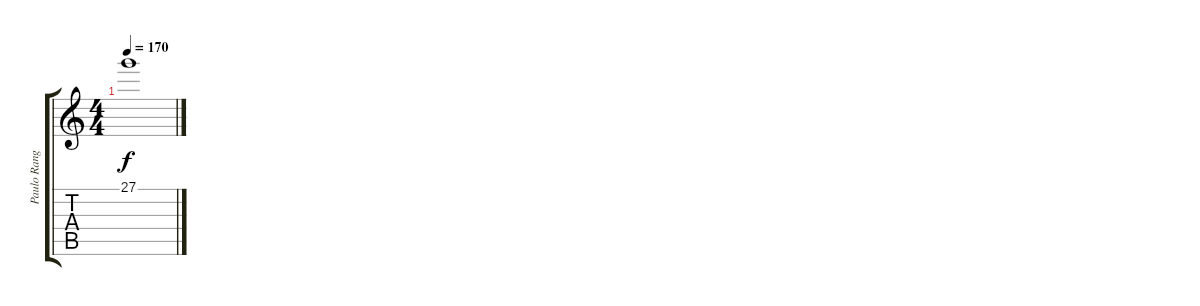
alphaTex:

\track ("Paulo Rangel" "Paulo Rang") {instrument stringensemble1}
\staff {score tabs}
\tuning (E4 B3 G3 D3 A2 E2) {hide}
\ts (4 4)
\tempo 170
\clef g2
\ks c
27.1.1{dy f}
